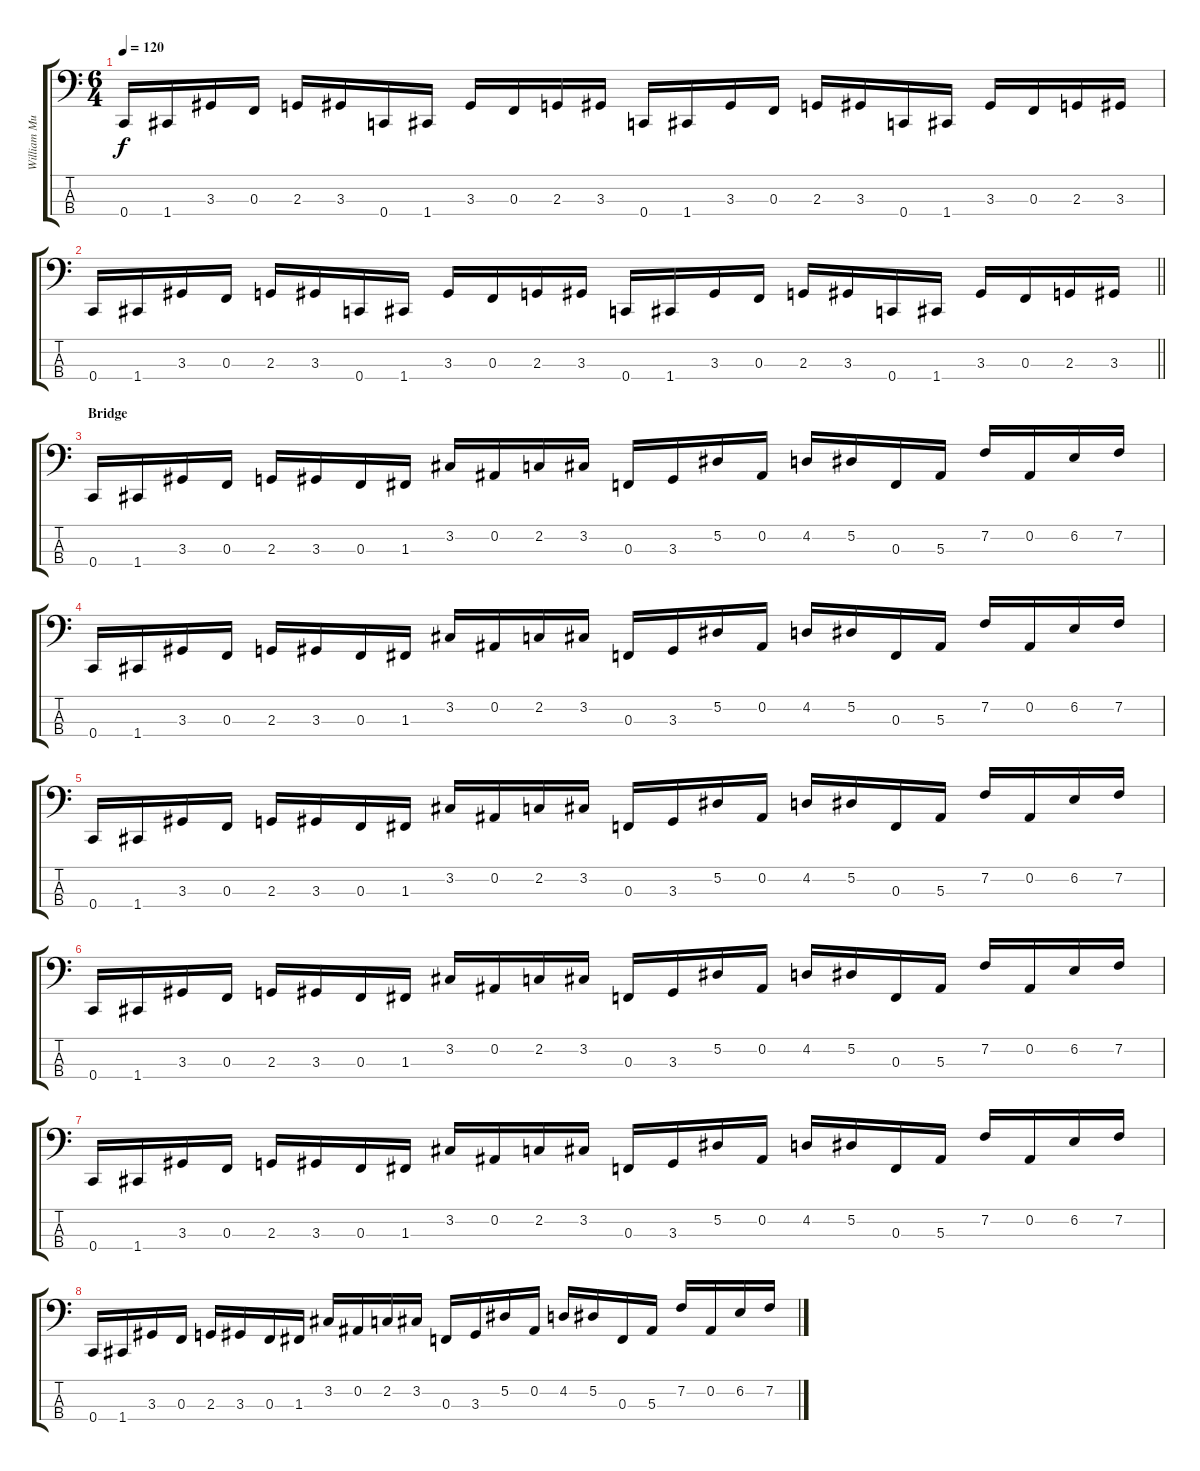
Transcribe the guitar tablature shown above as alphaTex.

\track ("William Murderface (Bass)" "William Mu") {instrument electricbasspick}
\staff {score tabs}
\tuning (Eb2 Bb1 F1 C1) {hide}
\ts (6 4)
\tempo 120
\clef f4
\ks c
0.4.16{dy f} 1.4.16 3.3.16 0.3.16 2.3.16 3.3.16 0.4.16 1.4.16 3.3.16 0.3.16 2.3.16 3.3.16 0.4.16 1.4.16 3.3.16 0.3.16 2.3.16 3.3.16 0.4.16 1.4.16 3.3.16 0.3.16 2.3.16 3.3.16 |
\barLineRight lightlight
0.4.16 1.4.16 3.3.16 0.3.16 2.3.16 3.3.16 0.4.16 1.4.16 3.3.16 0.3.16 2.3.16 3.3.16 0.4.16 1.4.16 3.3.16 0.3.16 2.3.16 3.3.16 0.4.16 1.4.16 3.3.16 0.3.16 2.3.16 3.3.16 |
\section ("" "Bridge")
0.4.16 1.4.16 3.3.16 0.3.16 2.3.16 3.3.16 0.3.16 1.3.16 3.2.16 0.2.16 2.2.16 3.2.16 0.3.16 3.3.16 5.2.16 0.2.16 4.2.16 5.2.16 0.3.16 5.3.16 7.2.16 0.2.16 6.2.16 7.2.16 |
0.4.16 1.4.16 3.3.16 0.3.16 2.3.16 3.3.16 0.3.16 1.3.16 3.2.16 0.2.16 2.2.16 3.2.16 0.3.16 3.3.16 5.2.16 0.2.16 4.2.16 5.2.16 0.3.16 5.3.16 7.2.16 0.2.16 6.2.16 7.2.16 |
0.4.16 1.4.16 3.3.16 0.3.16 2.3.16 3.3.16 0.3.16 1.3.16 3.2.16 0.2.16 2.2.16 3.2.16 0.3.16 3.3.16 5.2.16 0.2.16 4.2.16 5.2.16 0.3.16 5.3.16 7.2.16 0.2.16 6.2.16 7.2.16 |
0.4.16 1.4.16 3.3.16 0.3.16 2.3.16 3.3.16 0.3.16 1.3.16 3.2.16 0.2.16 2.2.16 3.2.16 0.3.16 3.3.16 5.2.16 0.2.16 4.2.16 5.2.16 0.3.16 5.3.16 7.2.16 0.2.16 6.2.16 7.2.16 |
0.4.16 1.4.16 3.3.16 0.3.16 2.3.16 3.3.16 0.3.16 1.3.16 3.2.16 0.2.16 2.2.16 3.2.16 0.3.16 3.3.16 5.2.16 0.2.16 4.2.16 5.2.16 0.3.16 5.3.16 7.2.16 0.2.16 6.2.16 7.2.16 |
0.4.16 1.4.16 3.3.16 0.3.16 2.3.16 3.3.16 0.3.16 1.3.16 3.2.16 0.2.16 2.2.16 3.2.16 0.3.16 3.3.16 5.2.16 0.2.16 4.2.16 5.2.16 0.3.16 5.3.16 7.2.16 0.2.16 6.2.16 7.2.16
